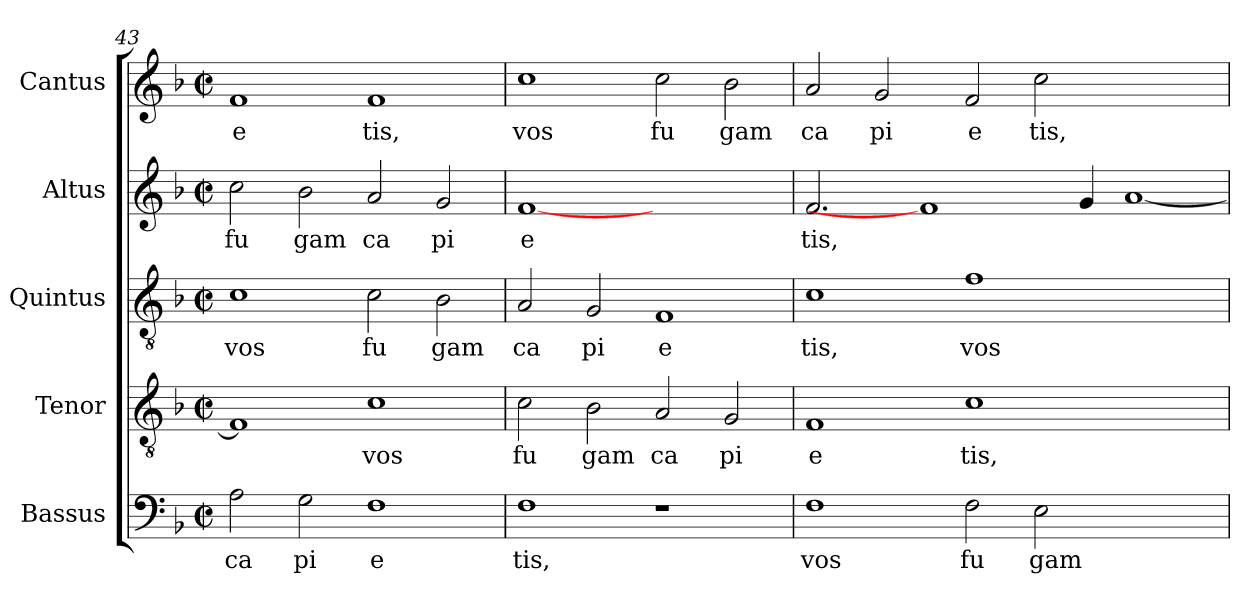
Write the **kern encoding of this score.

**kern	**text	**kern	**text	**kern	**text	**kern	**text	**kern	**text
*part5	*part5	*part4	*part4	*part3	*part3	*part2	*part2	*part1	*part1
*staff5	*staff5	*staff4	*staff4	*staff3	*staff3	*staff2	*staff2	*staff1	*staff1
*I"Bassus	*	*I"Tenor	*	*I"Quintus	*	*I"Altus	*	*I"Cantus	*
!!LO:PB:g=z
*clefF4	*	*clefGv2	*	*clefGv2	*	*clefG2	*	*clefG2	*
*k[b-]	*	*k[b-]	*	*k[b-]	*	*k[b-]	*	*k[b-]	*
*F:	*	*F:	*	*F:	*	*F:	*	*F:	*
*M2/2	*	*M2/2	*	*M2/2	*	*M2/2	*	*M2/2	*
*met(c|)	*	*met(c|)	*	*met(c|)	*	*met(c|)	*	*met(c|)	*
=43	=43	=43	=43	=43	=43	=43	=43	=43	=43
!	!LO:LY:b:cj	!	!	!	!LO:LY:b:cj	!	!LO:LY:b:cj	!	!LO:LY:b:cj
2A\	ca	1F]	.	1c	vos	2cc\	fu	1f	e
!	!LO:LY:b:cj	!	!	!	!	!	!LO:LY:b:cj	!	!
2G\	pi	.	.	.	.	2b-\	gam	.	.
!	!LO:LY:b:cj	!	!LO:LY:b:cj	!	!LO:LY:b:cj	!	!LO:LY:b:cj	!	!LO:LY:b:cj
1F	e	1c	vos	2c\	fu	2a/	ca	1f	tis,
!	!	!	!	!	!LO:LY:b:cj	!	!LO:LY:b:cj	!	!
.	.	.	.	2B-\	gam	2g/	pi	.	.
=44	=44	=44	=44	=44	=44	=44	=44	=44	=44
!	!LO:LY:b:cj	!	!LO:LY:b:cj	!	!LO:LY:b:cj	!	!LO:LY:b:cj	!	!LO:LY:b:cj
1F	tis,	2c\	fu	2A/	ca	[1f	e	1cc	vos
!	!	!	!LO:LY:b:cj	!	!LO:LY:b:cj	!	!	!	!
.	.	2B-\	gam	2G/	pi	.	.	.	.
!	!	!	!LO:LY:b:cj	!	!LO:LY:b:cj	!	!	!	!LO:LY:b:cj
1r	.	2A/	ca	1F	e	1ryy	.	2cc\	fu
!	!	!	!LO:LY:b:cj	!	!	!	!	!	!LO:LY:b:cj
.	.	2G/	pi	.	.	.	.	2b-\	gam
=45	=45	=45	=45	=45	=45	=45	=45	=45	=45
!	!LO:LY:b:cj	!	!LO:LY:b:cj	!	!LO:LY:b:cj	!	!LO:LY:b	!	!LO:LY:b:cj
1F	vos	1F	e	1c	tis,	2.f/	tis,	2a/	ca
!	!	!	!	!	!	!	!	!	!LO:LY:b:cj
.	.	.	.	.	.	.	.	2g/	pi
.	.	.	.	.	.	1f]	.	.	.
!	!LO:LY:b:cj	!	!LO:LY:b:cj	!	!LO:LY:b:cj	!	!	!	!LO:LY:b:cj
2F\	fu	1c	tis,	1f	vos	.	.	2f/	e
!	!LO:LY:b:cj	!	!	!	!	!	!	!	!LO:LY:b:cj
2E\	gam	.	.	.	.	.	.	2cc\	tis,
.	.	.	.	.	.	4g/	.	.	.
1ryy	.	1ryy	.	1ryy	.	[<1a	.	1ryy	.
=	=	=	=	=	=	=	=	=	=
*-	*-	*-	*-	*-	*-	*-	*-	*-	*-
